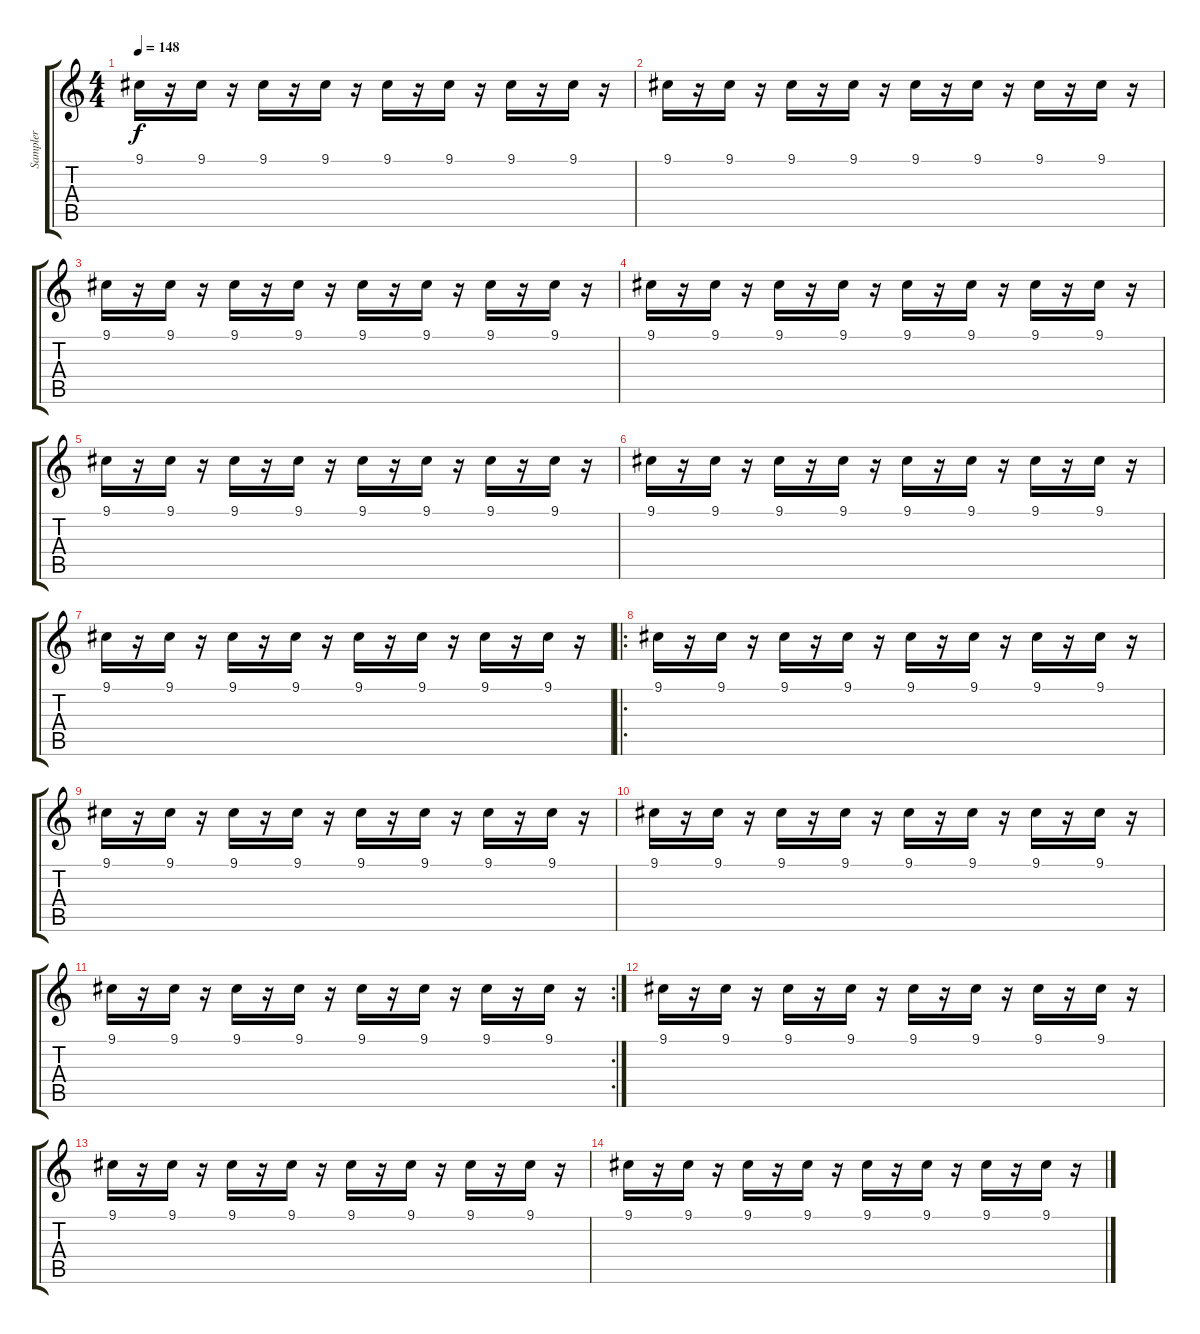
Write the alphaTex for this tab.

\track ("Sampler" "Sampler") {instrument lead8bassandlead}
\staff {score tabs}
\tuning (E4 B3 G3 D3 A2 E2) {hide}
\ts (4 4)
\tempo 148
\clef g2
\ks c
9.1.16{dy f volume 7 instrument agogo} r.16 9.1.16 r.16 9.1.16 r.16 9.1.16 r.16 9.1.16 r.16 9.1.16 r.16 9.1.16 r.16 9.1.16 r.16 |
9.1.16{volume 7 instrument agogo} r.16 9.1.16 r.16 9.1.16 r.16 9.1.16 r.16 9.1.16 r.16 9.1.16 r.16 9.1.16 r.16 9.1.16 r.16 |
9.1.16{volume 7 instrument agogo} r.16 9.1.16 r.16 9.1.16 r.16 9.1.16 r.16 9.1.16 r.16 9.1.16 r.16 9.1.16 r.16 9.1.16 r.16 |
9.1.16{volume 7 instrument agogo} r.16 9.1.16 r.16 9.1.16 r.16 9.1.16 r.16 9.1.16 r.16 9.1.16 r.16 9.1.16 r.16 9.1.16 r.16 |
9.1.16{volume 7 instrument agogo} r.16 9.1.16 r.16 9.1.16 r.16 9.1.16 r.16 9.1.16 r.16 9.1.16 r.16 9.1.16 r.16 9.1.16 r.16 |
9.1.16{volume 7 instrument agogo} r.16 9.1.16 r.16 9.1.16 r.16 9.1.16 r.16 9.1.16 r.16 9.1.16 r.16 9.1.16 r.16 9.1.16 r.16 |
9.1.16{volume 7 instrument agogo} r.16 9.1.16 r.16 9.1.16 r.16 9.1.16 r.16 9.1.16 r.16 9.1.16 r.16 9.1.16 r.16 9.1.16 r.16 |
\ro
9.1.16{volume 7 instrument agogo} r.16 9.1.16 r.16 9.1.16 r.16 9.1.16 r.16 9.1.16 r.16 9.1.16 r.16 9.1.16 r.16 9.1.16 r.16 |
9.1.16{volume 7 instrument agogo} r.16 9.1.16 r.16 9.1.16 r.16 9.1.16 r.16 9.1.16 r.16 9.1.16 r.16 9.1.16 r.16 9.1.16 r.16 |
9.1.16{volume 7 instrument agogo} r.16 9.1.16 r.16 9.1.16 r.16 9.1.16 r.16 9.1.16 r.16 9.1.16 r.16 9.1.16 r.16 9.1.16 r.16 |
\rc 2
9.1.16{volume 7 instrument agogo} r.16 9.1.16 r.16 9.1.16 r.16 9.1.16 r.16 9.1.16 r.16 9.1.16 r.16 9.1.16 r.16 9.1.16 r.16 |
9.1.16{volume 7 instrument agogo} r.16 9.1.16 r.16 9.1.16 r.16 9.1.16 r.16 9.1.16 r.16 9.1.16 r.16 9.1.16 r.16 9.1.16 r.16 |
9.1.16{volume 7 instrument agogo} r.16 9.1.16 r.16 9.1.16 r.16 9.1.16 r.16 9.1.16 r.16 9.1.16 r.16 9.1.16 r.16 9.1.16 r.16 |
9.1.16{volume 7 instrument agogo} r.16 9.1.16 r.16 9.1.16 r.16 9.1.16 r.16 9.1.16 r.16 9.1.16 r.16 9.1.16 r.16 9.1.16 r.16
